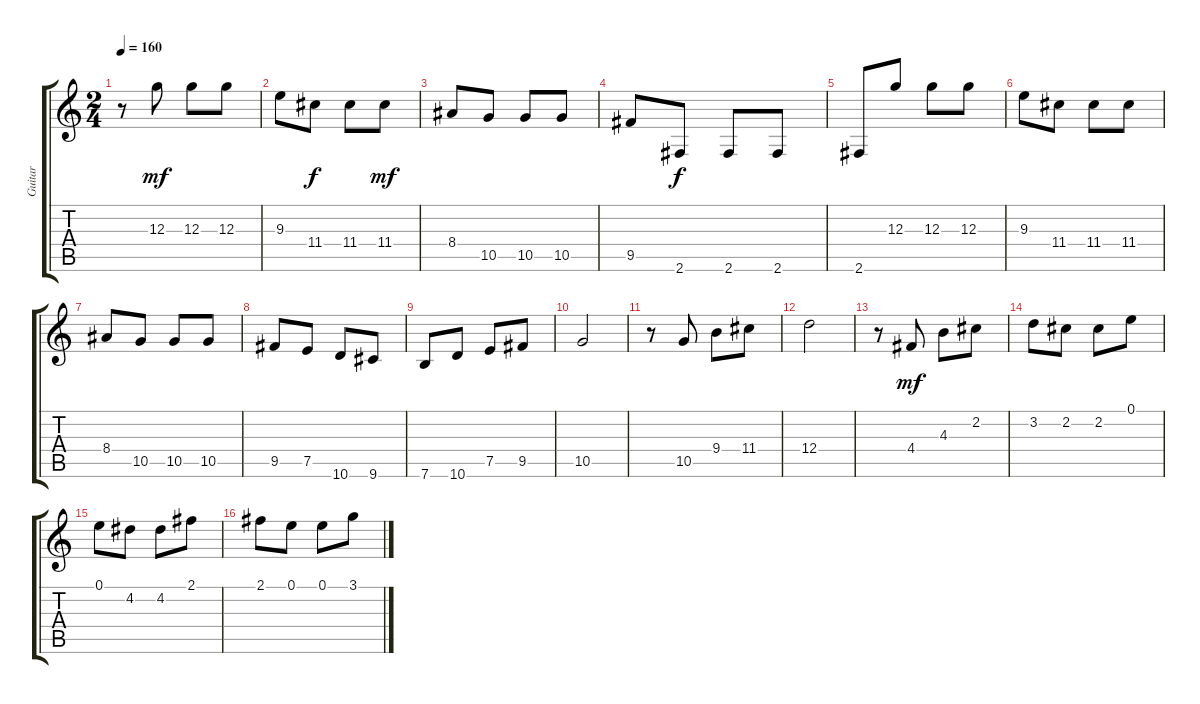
\track ("Guitar" "Guitar") {instrument overdrivenguitar}
\staff {score tabs}
\tuning (E4 B3 G3 D3 A2 E2) {hide}
\ts (2 4)
\tempo 160
\clef g2
\ks c
r.8{dy f} 12.3.8{dy mf} 12.3.8 12.3.8 |
9.3.8 11.4.8{dy f} 11.4.8 11.4.8{dy mf} |
8.4.8 10.5.8 10.5.8 10.5.8 |
9.5.8 2.6.8{dy f} 2.6.8 2.6.8 |
2.6.8 12.3.8 12.3.8 12.3.8 |
9.3.8 11.4.8 11.4.8 11.4.8 |
8.4.8 10.5.8 10.5.8 10.5.8 |
9.5.8 7.5.8 10.6.8 9.6.8 |
7.6.8 10.6.8 7.5.8 9.5.8 |
10.5.2 |
r.8 10.5.8 9.4.8 11.4.8 |
12.4.2 |
r.8 4.4.8{dy mf} 4.3.8 2.2.8 |
3.2.8 2.2.8 2.2.8 0.1.8 |
0.1.8 4.2.8 4.2.8 2.1.8 |
2.1.8 0.1.8 0.1.8 3.1.8
